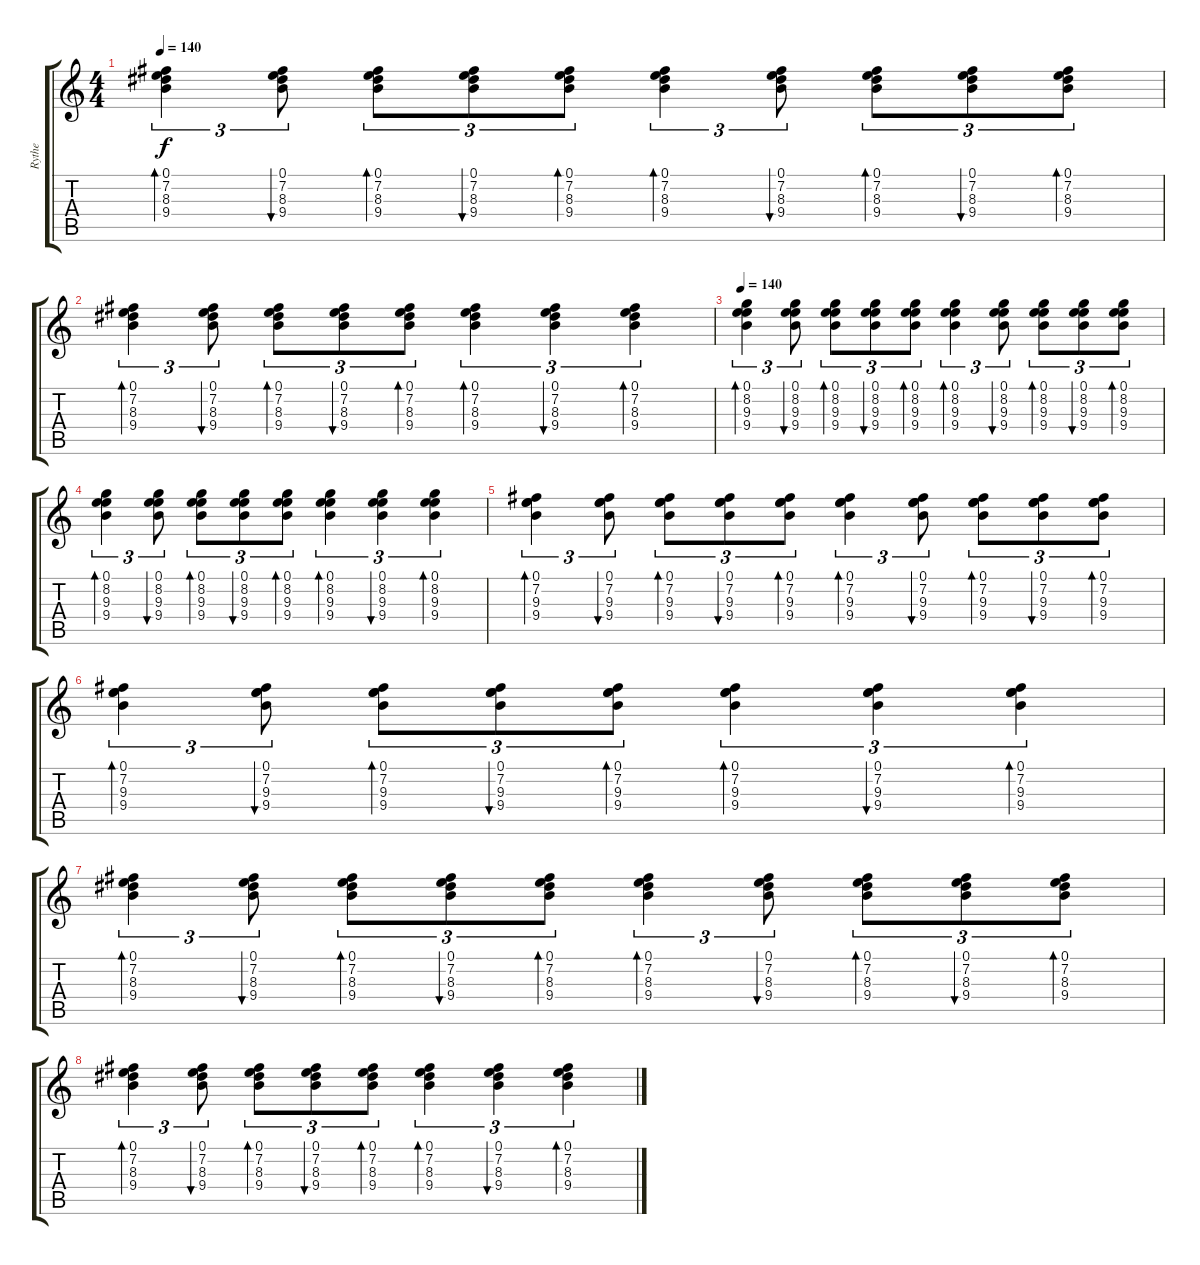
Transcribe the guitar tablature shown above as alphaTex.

\track ("Rythe" "Rythe") {instrument acousticguitarsteel}
\staff {score tabs}
\tuning (E4 B3 G3 D3 A2 E2) {hide}
\ts (4 4)
\tempo 140
\clef g2
\ks c
(0.1 7.2 8.3 9.4).4{tu (3 2) bd 30 dy f} (0.1 7.2 8.3 9.4).8{tu (3 2) bu 30} (0.1 7.2 8.3 9.4).8{tu (3 2) bd 30} (0.1 7.2 8.3 9.4).8{tu (3 2) bu 30} (0.1 7.2 8.3 9.4).8{tu (3 2) bd 60} (0.1 7.2 8.3 9.4).4{tu (3 2) bd 30} (0.1 7.2 8.3 9.4).8{tu (3 2) bu 30} (0.1 7.2 8.3 9.4).8{tu (3 2) bd 30} (0.1 7.2 8.3 9.4).8{tu (3 2) bu 30} (0.1 7.2 8.3 9.4).8{tu (3 2) bd 30} |
(0.1 7.2 8.3 9.4).4{tu (3 2) bd 30} (0.1 7.2 8.3 9.4).8{tu (3 2) bu 30} (0.1 7.2 8.3 9.4).8{tu (3 2) bd 30} (0.1 7.2 8.3 9.4).8{tu (3 2) bu 30} (0.1 7.2 8.3 9.4).8{tu (3 2) bd 60} (0.1 7.2 8.3 9.4).4{tu (3 2) bd 30} (0.1 7.2 8.3 9.4).4{tu (3 2) bu 30} (0.1 7.2 8.3 9.4).4{tu (3 2) bd 30} |
\tempo 140
(0.1 8.2 9.3 9.4).4{tu (3 2) bd 30} (0.1 8.2 9.3 9.4).8{tu (3 2) bu 30} (0.1 8.2 9.3 9.4).8{tu (3 2) bd 30} (0.1 8.2 9.3 9.4).8{tu (3 2) bu 30} (0.1 8.2 9.3 9.4).8{tu (3 2) bd 60} (0.1 8.2 9.3 9.4).4{tu (3 2) bd 30} (0.1 8.2 9.3 9.4).8{tu (3 2) bu 30} (0.1 8.2 9.3 9.4).8{tu (3 2) bd 30} (0.1 8.2 9.3 9.4).8{tu (3 2) bu 30} (0.1 8.2 9.3 9.4).8{tu (3 2) bd 30} |
(0.1 8.2 9.3 9.4).4{tu (3 2) bd 30} (0.1 8.2 9.3 9.4).8{tu (3 2) bu 30} (0.1 8.2 9.3 9.4).8{tu (3 2) bd 30} (0.1 8.2 9.3 9.4).8{tu (3 2) bu 30} (0.1 8.2 9.3 9.4).8{tu (3 2) bd 60} (0.1 8.2 9.3 9.4).4{tu (3 2) bd 30} (0.1 8.2 9.3 9.4).4{tu (3 2) bu 30} (0.1 8.2 9.3 9.4).4{tu (3 2) bd 30} |
(0.1 7.2 9.3 9.4).4{tu (3 2) bd 30} (0.1 7.2 9.3 9.4).8{tu (3 2) bu 30} (0.1 7.2 9.3 9.4).8{tu (3 2) bd 30} (0.1 7.2 9.3 9.4).8{tu (3 2) bu 30} (0.1 7.2 9.3 9.4).8{tu (3 2) bd 60} (0.1 7.2 9.3 9.4).4{tu (3 2) bd 30} (0.1 7.2 9.3 9.4).8{tu (3 2) bu 30} (0.1 7.2 9.3 9.4).8{tu (3 2) bd 30} (0.1 7.2 9.3 9.4).8{tu (3 2) bu 30} (0.1 7.2 9.3 9.4).8{tu (3 2) bd 30} |
(0.1 7.2 9.3 9.4).4{tu (3 2) bd 30} (0.1 7.2 9.3 9.4).8{tu (3 2) bu 30} (0.1 7.2 9.3 9.4).8{tu (3 2) bd 30} (0.1 7.2 9.3 9.4).8{tu (3 2) bu 30} (0.1 7.2 9.3 9.4).8{tu (3 2) bd 60} (0.1 7.2 9.3 9.4).4{tu (3 2) bd 30} (0.1 7.2 9.3 9.4).4{tu (3 2) bu 30} (0.1 7.2 9.3 9.4).4{tu (3 2) bd 30} |
(0.1 7.2 8.3 9.4).4{tu (3 2) bd 30} (0.1 7.2 8.3 9.4).8{tu (3 2) bu 30} (0.1 7.2 8.3 9.4).8{tu (3 2) bd 30} (0.1 7.2 8.3 9.4).8{tu (3 2) bu 30} (0.1 7.2 8.3 9.4).8{tu (3 2) bd 60} (0.1 7.2 8.3 9.4).4{tu (3 2) bd 30} (0.1 7.2 8.3 9.4).8{tu (3 2) bu 30} (0.1 7.2 8.3 9.4).8{tu (3 2) bd 30} (0.1 7.2 8.3 9.4).8{tu (3 2) bu 30} (0.1 7.2 8.3 9.4).8{tu (3 2) bd 30} |
(0.1 7.2 8.3 9.4).4{tu (3 2) bd 30} (0.1 7.2 8.3 9.4).8{tu (3 2) bu 30} (0.1 7.2 8.3 9.4).8{tu (3 2) bd 30} (0.1 7.2 8.3 9.4).8{tu (3 2) bu 30} (0.1 7.2 8.3 9.4).8{tu (3 2) bd 60} (0.1 7.2 8.3 9.4).4{tu (3 2) bd 30} (0.1 7.2 8.3 9.4).4{tu (3 2) bu 30} (0.1 7.2 8.3 9.4).4{tu (3 2) bd 30}
